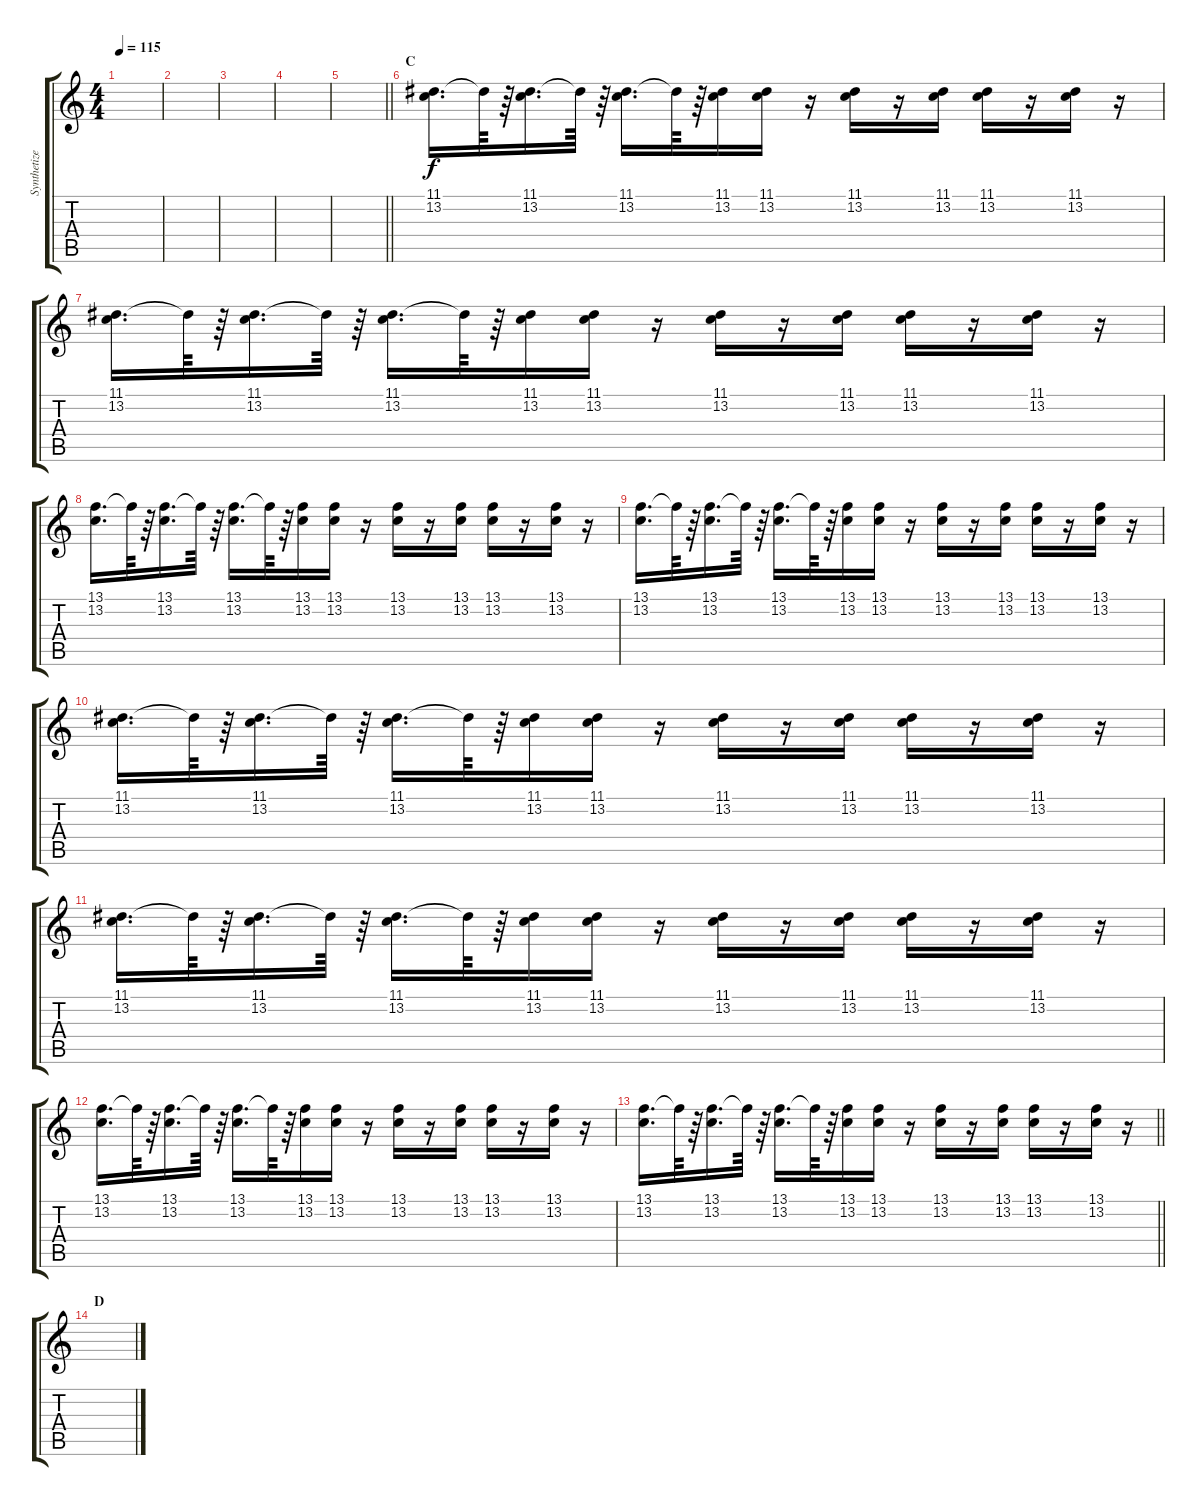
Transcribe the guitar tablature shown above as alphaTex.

\track ("Synthetizer III" "Synthetize") {instrument lead2sawtooth}
\staff {score tabs}
\tuning (E4 B3 G3 D3 A2 E2) {hide}
\ts (4 4)
\tempo 115
\clef g2
\ks c
|
|
|
|
\barLineRight lightlight
|
\section ("" "C")
(11.1 13.2).16{d} 11.1{t}.64 r.64 (11.1 13.2).16{d} 11.1{t}.64 r.64 (11.1 13.2).16{d} 11.1{t}.64 r.64 (11.1 13.2).16 (11.1 13.2).16 r.16 (11.1 13.2).16 r.16 (11.1 13.2).16 (11.1 13.2).16 r.16 (11.1 13.2).16 r.16 |
(11.1 13.2).16{d} 11.1{t}.64 r.64 (11.1 13.2).16{d} 11.1{t}.64 r.64 (11.1 13.2).16{d} 11.1{t}.64 r.64 (11.1 13.2).16 (11.1 13.2).16 r.16 (11.1 13.2).16 r.16 (11.1 13.2).16 (11.1 13.2).16 r.16 (11.1 13.2).16 r.16 |
(13.1 13.2).16{d} 13.1{t}.64 r.64 (13.1 13.2).16{d} 13.1{t}.64 r.64 (13.1 13.2).16{d} 13.1{t}.64 r.64 (13.1 13.2).16 (13.1 13.2).16 r.16 (13.1 13.2).16 r.16 (13.1 13.2).16 (13.1 13.2).16 r.16 (13.1 13.2).16 r.16 |
(13.1 13.2).16{d} 13.1{t}.64 r.64 (13.1 13.2).16{d} 13.1{t}.64 r.64 (13.1 13.2).16{d} 13.1{t}.64 r.64 (13.1 13.2).16 (13.1 13.2).16 r.16 (13.1 13.2).16 r.16 (13.1 13.2).16 (13.1 13.2).16 r.16 (13.1 13.2).16 r.16 |
(11.1 13.2).16{d} 11.1{t}.64 r.64 (11.1 13.2).16{d} 11.1{t}.64 r.64 (11.1 13.2).16{d} 11.1{t}.64 r.64 (11.1 13.2).16 (11.1 13.2).16 r.16 (11.1 13.2).16 r.16 (11.1 13.2).16 (11.1 13.2).16 r.16 (11.1 13.2).16 r.16 |
(11.1 13.2).16{d} 11.1{t}.64 r.64 (11.1 13.2).16{d} 11.1{t}.64 r.64 (11.1 13.2).16{d} 11.1{t}.64 r.64 (11.1 13.2).16 (11.1 13.2).16 r.16 (11.1 13.2).16 r.16 (11.1 13.2).16 (11.1 13.2).16 r.16 (11.1 13.2).16 r.16 |
(13.1 13.2).16{d} 13.1{t}.64 r.64 (13.1 13.2).16{d} 13.1{t}.64 r.64 (13.1 13.2).16{d} 13.1{t}.64 r.64 (13.1 13.2).16 (13.1 13.2).16 r.16 (13.1 13.2).16 r.16 (13.1 13.2).16 (13.1 13.2).16 r.16 (13.1 13.2).16 r.16 |
\barLineRight lightlight
(13.1 13.2).16{d} 13.1{t}.64 r.64 (13.1 13.2).16{d} 13.1{t}.64 r.64 (13.1 13.2).16{d} 13.1{t}.64 r.64 (13.1 13.2).16 (13.1 13.2).16 r.16 (13.1 13.2).16 r.16 (13.1 13.2).16 (13.1 13.2).16 r.16 (13.1 13.2).16 r.16 |
\section ("" "D")
